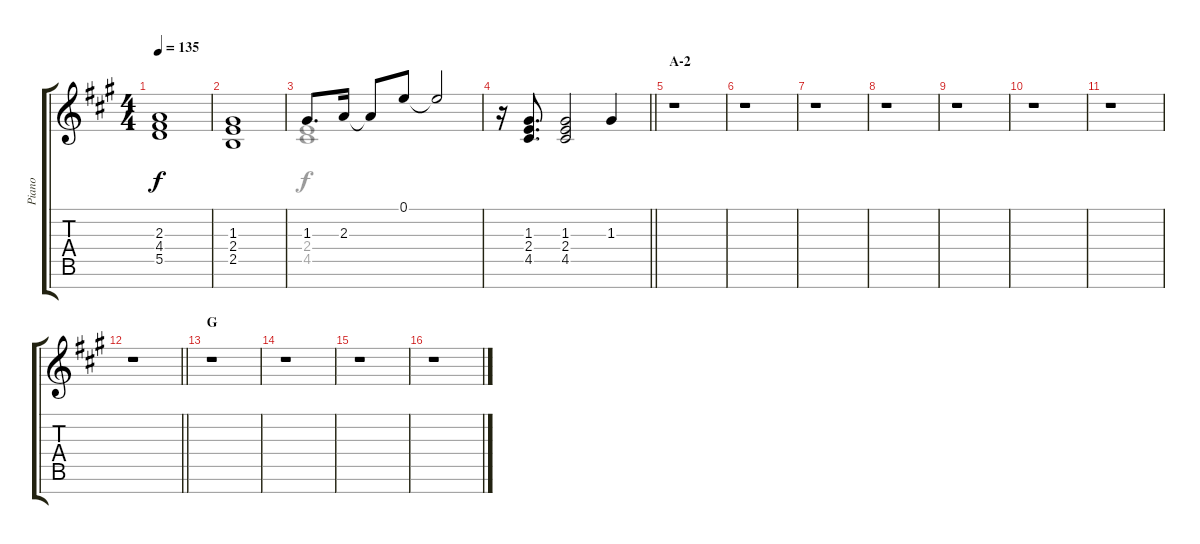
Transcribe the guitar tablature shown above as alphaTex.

\track ("Piano" "Piano") {instrument acousticgrandpiano}
\staff {score tabs}
\tuning (E5 B4 G4 D4 A3 E3 B2) {hide}
\voice
\ts (4 4)
\tempo 135
\clef g2
\ks a
(2.3 4.4 5.5).1{dy f} |
(1.3 2.4 2.5).1 |
1.3.8{d} 2.3.16 2.3{t}.8 0.1.8 0.1{t}.2 |
\barLineRight lightlight
r.16 (1.3 2.4 4.5).8{d} (1.3 2.4 4.5).2 1.3.4 |
\section ("" "A-2")
r.1 |
r.1 |
r.1 |
r.1 |
r.1 |
r.1 |
r.1 |
\barLineRight lightlight
r.1 |
\section ("" "G")
r.1 |
r.1 |
r.1 |
r.1
\voice
\clef g2
\ottava regular
\simile none
\ks a
|
|
(2.4 4.5).1 |
\barLineRight lightlight
|
|
|
|
|
|
|
|
\barLineRight lightlight
|
|
|
|
